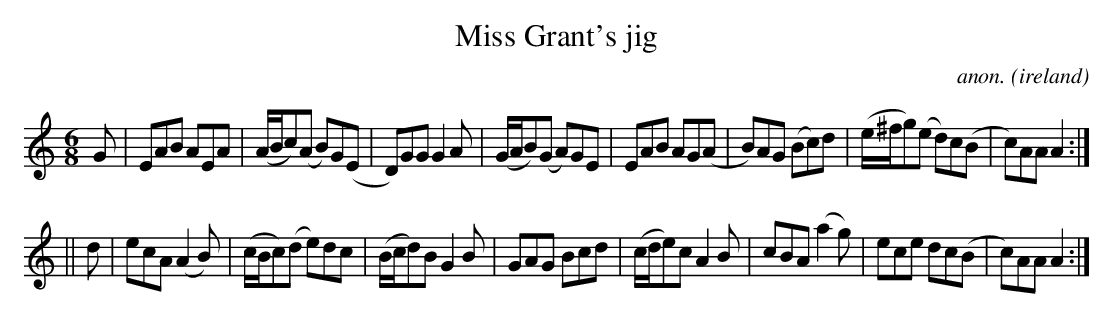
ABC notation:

X:1
T:Miss Grant's jig
O:ireland
C:anon.
M:6/8
L:1/8
K:Am
G|EAB AEA|(A/B/c)(A B)G(E|D)GG G2A|(G/A/B)(G A)GE|EAB AG(A|B)AG (Bc)d|(e/^f/g)(e d)c(B|c)AA A2:|
||d|ecA (A2B)|(c/B/c)(d e)dc|(B/c/d)B G2B|GAG Bcd|(c/d/e)c A2B|cBA (a2g)|ece dc(B|c)AA A2:|
